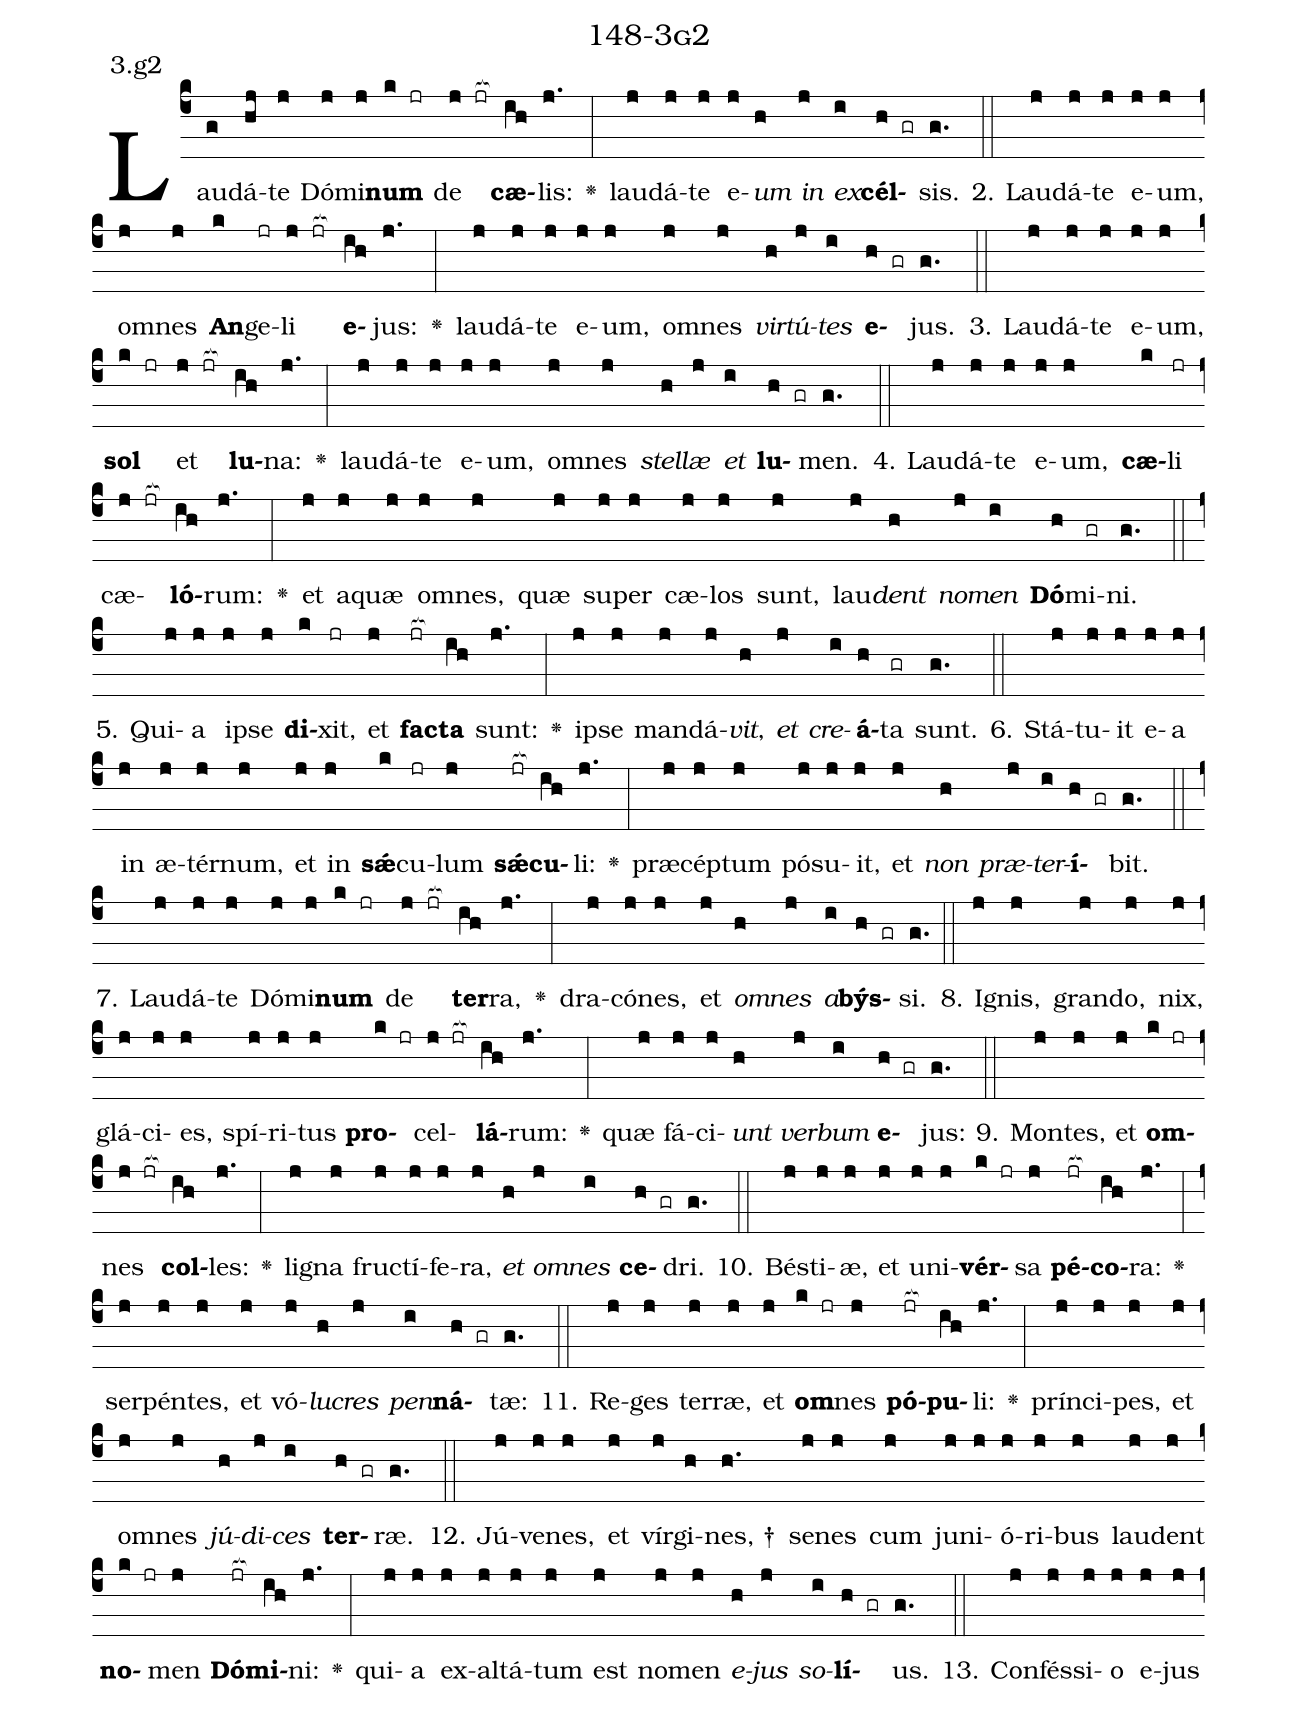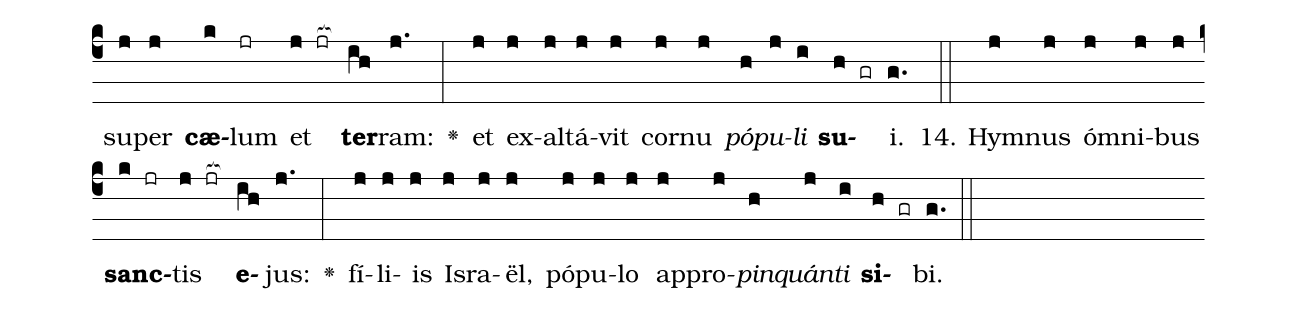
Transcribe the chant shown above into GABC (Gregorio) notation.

name: 148-3g2;
annotation: 3.g2;
%%
(c4)Lau(g)dá(hj)te(j) Dó(j)mi(j)<b>num</b>(k jr) de(j jr[ocb:1{]) <b>cæ</b>(ih[ocb:0}])lis:(j.) <v>\greheightstar</v>(:) lau(j)dá(j)te(j) e(j)<i>um</i>(h) <i>in</i>(j) <i>ex</i>(i)<b>cél</b>(h gr)sis.(g.) (::)
2. Lau(j)dá(j)te(j) e(j)um,(j) om(j)nes(j) <b>An</b>(k)ge(jr)li(j jr[ocb:1{]) <b>e</b>(ih[ocb:0}])jus:(j.) <v>\greheightstar</v>(:) lau(j)dá(j)te(j) e(j)um,(j) om(j)nes(j) <i>vir</i>(h)<i>tú</i>(j)<i>tes</i>(i) <b>e</b>(h gr)jus.(g.) (::)
3. Lau(j)dá(j)te(j) e(j)um,(j) <b>sol</b>(k jr) et(j jr[ocb:1{]) <b>lu</b>(ih[ocb:0}])na:(j.) <v>\greheightstar</v>(:) lau(j)dá(j)te(j) e(j)um,(j) om(j)nes(j) <i>stel</i>(h)<i>læ</i>(j) <i>et</i>(i) <b>lu</b>(h gr)men.(g.) (::)
4. Lau(j)dá(j)te(j) e(j)um,(j) <b>cæ</b>(k)li(jr) cæ(j jr[ocb:1{])<b>ló</b>(ih[ocb:0}])rum:(j.) <v>\greheightstar</v>(:) et(j) a(j)quæ(j) om(j)nes,(j) quæ(j) su(j)per(j) cæ(j)los(j) sunt,(j) lau(j)<i>dent</i>(h) <i>no</i>(j)<i>men</i>(i) <b>Dó</b>(h)mi(gr)ni.(g.) (::)
5. Qui(j)a(j) ip(j)se(j) <b>di</b>(k)xit,(jr) et(j) <b>fac</b>(jr[ocb:1{])<b>ta</b>(ih[ocb:0}]) sunt:(j.) <v>\greheightstar</v>(:) ip(j)se(j) man(j)dá(j)<i>vit</i>,(h) <i>et</i>(j) <i>cre</i>(i)<b>á</b>(h)ta(gr) sunt.(g.) (::)
6. Stá(j)tu(j)it(j) e(j)a(j) in(j) æ(j)tér(j)num,(j) et(j) in(j) <b>sǽ</b>(k)cu(jr)lum(j) <b>sǽ</b>(jr[ocb:1{])<b>cu</b>(ih[ocb:0}])li:(j.) <v>\greheightstar</v>(:) præ(j)cép(j)tum(j) pó(j)su(j)it,(j) et(j) <i>non</i>(h) <i>præ</i>(j)<i>ter</i>(i)<b>í</b>(h gr)bit.(g.) (::)
7. Lau(j)dá(j)te(j) Dó(j)mi(j)<b>num</b>(k jr) de(j jr[ocb:1{]) <b>ter</b>(ih[ocb:0}])ra,(j.) <v>\greheightstar</v>(:) dra(j)có(j)nes,(j) et(j) <i>om</i>(h)<i>nes</i>(j) <i>a</i>(i)<b>býs</b>(h gr)si.(g.) (::)
8. I(j)gnis,(j) gran(j)do,(j) nix,(j) glá(j)ci(j)es,(j) spí(j)ri(j)tus(j) <b>pro</b>(k jr)cel(j jr[ocb:1{])<b>lá</b>(ih[ocb:0}])rum:(j.) <v>\greheightstar</v>(:) quæ(j) fá(j)ci(j)<i>unt</i>(h) <i>ver</i>(j)<i>bum</i>(i) <b>e</b>(h gr)jus:(g.) (::)
9. Mon(j)tes,(j) et(j) <b>om</b>(k jr)nes(j jr[ocb:1{]) <b>col</b>(ih[ocb:0}])les:(j.) <v>\greheightstar</v>(:) li(j)gna(j) fruc(j)tí(j)fe(j)ra,(j) <i>et</i>(h) <i>om</i>(j)<i>nes</i>(i) <b>ce</b>(h gr)dri.(g.) (::)
10. Bés(j)ti(j)æ,(j) et(j) u(j)ni(j)<b>vér</b>(k jr)sa(j) <b>pé</b>(jr[ocb:1{])<b>co</b>(ih[ocb:0}])ra:(j.) <v>\greheightstar</v>(:) ser(j)pén(j)tes,(j) et(j) vó(j)<i>lu</i>(h)<i>cres</i>(j) <i>pen</i>(i)<b>ná</b>(h gr)tæ:(g.) (::)
11. Re(j)ges(j) ter(j)ræ,(j) et(j) <b>om</b>(k jr)nes(j) <b>pó</b>(jr[ocb:1{])<b>pu</b>(ih[ocb:0}])li:(j.) <v>\greheightstar</v>(:) prín(j)ci(j)pes,(j) et(j) om(j)nes(j) <i>jú</i>(h)<i>di</i>(j)<i>ces</i>(i) <b>ter</b>(h gr)ræ.(g.) (::)
12. Jú(j)ve(j)nes,(j) et(j) vír(j)gi(h)nes, †(h.) se(j)nes(j) cum(j) ju(j)ni(j)ó(j)ri(j)bus(j) lau(j)dent(j) <b>no</b>(k jr)men(j) <b>Dó</b>(jr[ocb:1{])<b>mi</b>(ih[ocb:0}])ni:(j.) <v>\greheightstar</v>(:) qui(j)a(j) ex(j)al(j)tá(j)tum(j) est(j) no(j)men(j) <i>e</i>(h)<i>jus</i>(j) <i>so</i>(i)<b>lí</b>(h gr)us.(g.) (::)
13. Con(j)fés(j)si(j)o(j) e(j)jus(j) su(j)per(j) <b>cæ</b>(k)lum(jr) et(j jr[ocb:1{]) <b>ter</b>(ih[ocb:0}])ram:(j.) <v>\greheightstar</v>(:) et(j) ex(j)al(j)tá(j)vit(j) cor(j)nu(j) <i>pó</i>(h)<i>pu</i>(j)<i>li</i>(i) <b>su</b>(h gr)i.(g.) (::)
14. Hym(j)nus(j) óm(j)ni(j)bus(j) <b>sanc</b>(k jr)tis(j jr[ocb:1{]) <b>e</b>(ih[ocb:0}])jus:(j.) <v>\greheightstar</v>(:) fí(j)li(j)is(j) Is(j)ra(j)ël,(j) pó(j)pu(j)lo(j) ap(j)pro(j)<i>pin</i>(h)<i>quán</i>(j)<i>ti</i>(i) <b>si</b>(h gr)bi.(g.) (::)
